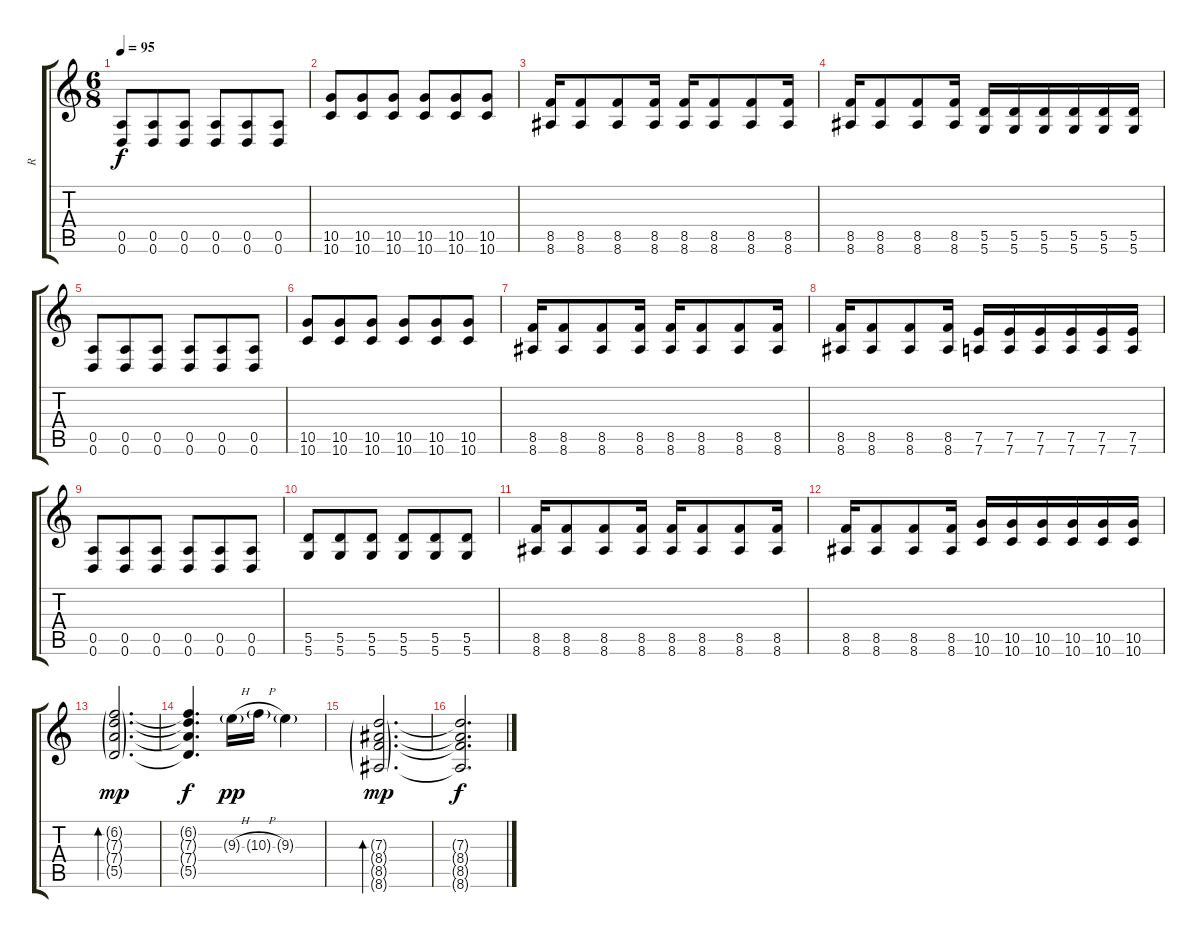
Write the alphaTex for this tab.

\track ("R" "R") {instrument distortionguitar}
\staff {score tabs}
\tuning (E4 B3 G3 D3 A2 D2) {hide}
\ts (6 8)
\tempo 95
\clef g2
\ks c
(0.5 0.6).8{dy f} (0.5 0.6).8 (0.5 0.6).8 (0.5 0.6).8 (0.5 0.6).8 (0.5 0.6).8 |
(10.5 10.6).8 (10.5 10.6).8 (10.5 10.6).8 (10.5 10.6).8 (10.5 10.6).8 (10.5 10.6).8 |
(8.5 8.6).16 (8.5 8.6).8 (8.5 8.6).8 (8.5 8.6).16 (8.5 8.6).16 (8.5 8.6).8 (8.5 8.6).8 (8.5 8.6).16 |
(8.5 8.6).16 (8.5 8.6).8 (8.5 8.6).8 (8.5 8.6).16 (5.5 5.6).16 (5.5 5.6).16 (5.5 5.6).16 (5.5 5.6).16 (5.5 5.6).16 (5.5 5.6).16 |
(0.5 0.6).8 (0.5 0.6).8 (0.5 0.6).8 (0.5 0.6).8 (0.5 0.6).8 (0.5 0.6).8 |
(10.5 10.6).8 (10.5 10.6).8 (10.5 10.6).8 (10.5 10.6).8 (10.5 10.6).8 (10.5 10.6).8 |
(8.5 8.6).16 (8.5 8.6).8 (8.5 8.6).8 (8.5 8.6).16 (8.5 8.6).16 (8.5 8.6).8 (8.5 8.6).8 (8.5 8.6).16 |
(8.5 8.6).16 (8.5 8.6).8 (8.5 8.6).8 (8.5 8.6).16 (7.5 7.6).16 (7.5 7.6).16 (7.5 7.6).16 (7.5 7.6).16 (7.5 7.6).16 (7.5 7.6).16 |
(0.5 0.6).8 (0.5 0.6).8 (0.5 0.6).8 (0.5 0.6).8 (0.5 0.6).8 (0.5 0.6).8 |
(5.5 5.6).8 (5.5 5.6).8 (5.5 5.6).8 (5.5 5.6).8 (5.5 5.6).8 (5.5 5.6).8 |
(8.5 8.6).16 (8.5 8.6).8 (8.5 8.6).8 (8.5 8.6).16 (8.5 8.6).16 (8.5 8.6).8 (8.5 8.6).8 (8.5 8.6).16 |
(8.5 8.6).16 (8.5 8.6).8 (8.5 8.6).8 (8.5 8.6).16 (10.5 10.6).16 (10.5 10.6).16 (10.5 10.6).16 (10.5 10.6).16 (10.5 10.6).16 (10.5 10.6).16 |
(6.2{g} 7.3{g} 7.4{g} 5.5{g}).2{d bd 120 dy mp instrument electricguitarjazz} |
(6.2{t} 7.3{t} 7.4{t} 5.5{t}).4{d dy f} 9.3{h g}.16{dy pp} 10.3{h g}.16 9.3{g}.4 |
(7.3{g} 8.4{g} 8.5{g} 8.6{g}).2{d bd 120 dy mp} |
(7.3{t} 8.4{t} 8.5{t} 8.6{t}).2{d dy f}
